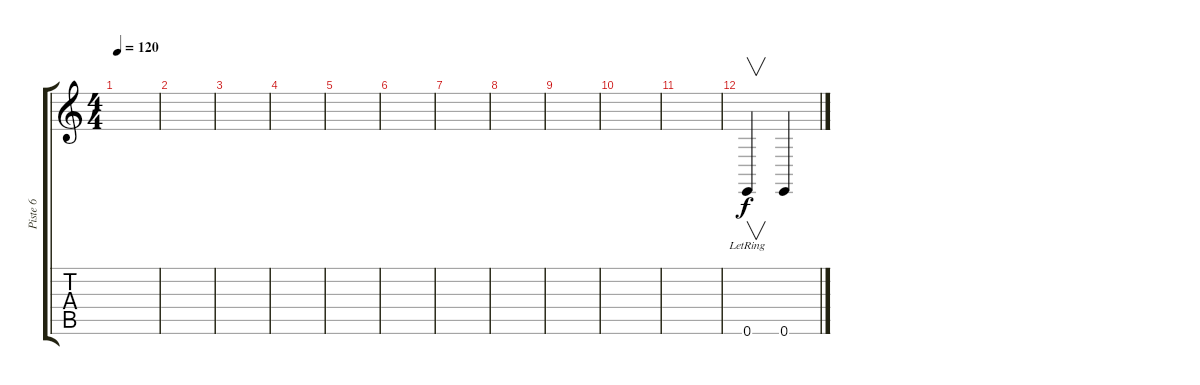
\track ("Piste 6" "Piste 6") {instrument accordion}
\staff {score tabs}
\tuning (E4 B3 G3 D3 A2 E2) {hide}
\ts (4 4)
\tempo 120
\clef g2
\ks c
|
|
|
|
|
|
|
|
|
|
|
0.6{lr}.4{v} 0.6.4
